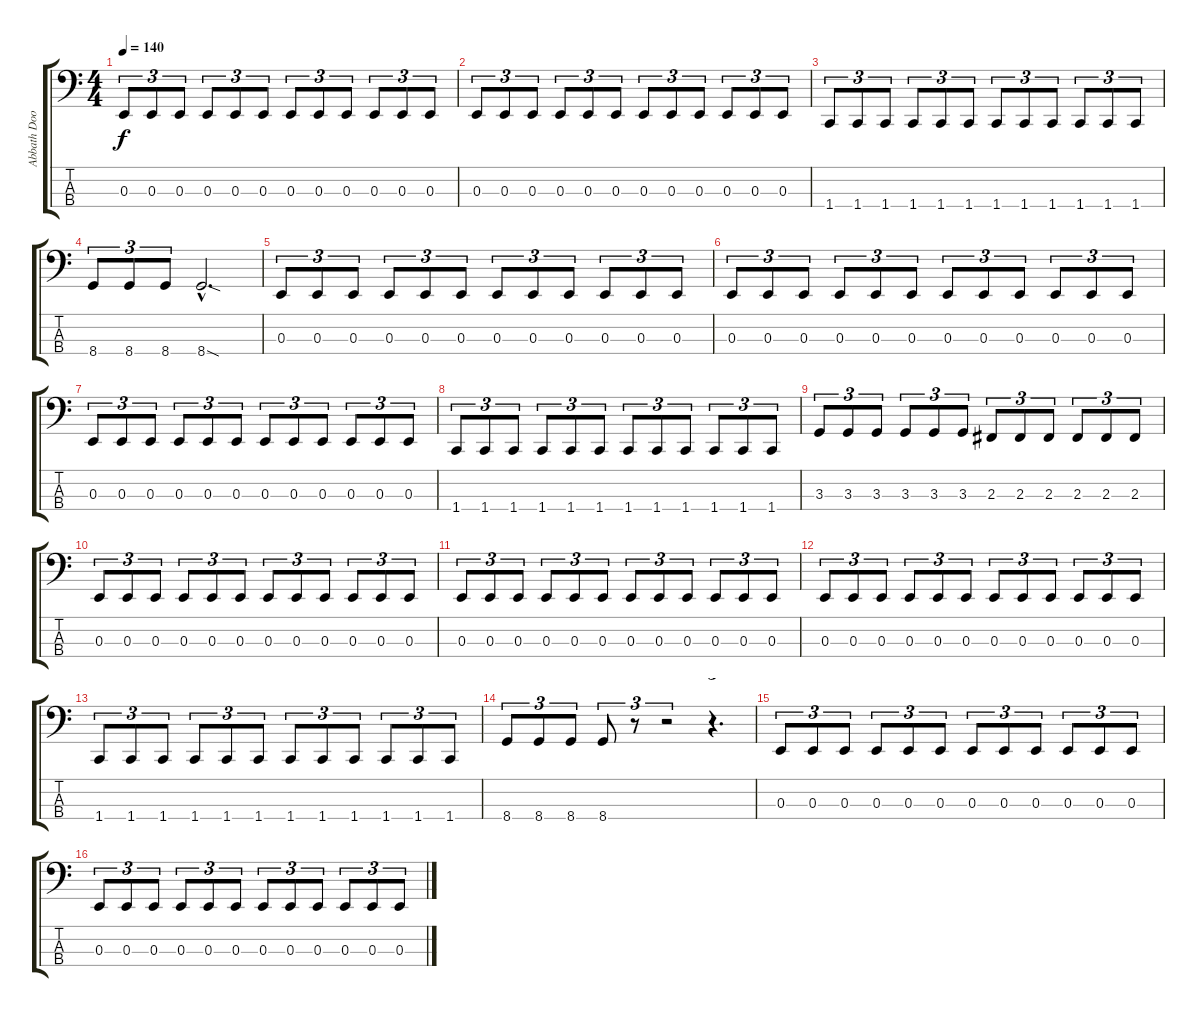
\track ("Abbath Doom Occulta (Bass)" "Abbath Doo") {instrument electricbasspick}
\staff {score tabs}
\tuning (D2 A1 E1 B0) {hide}
\ts (4 4)
\tempo 140
\clef f4
\ks c
0.3.8{tu (3 2) dy f} 0.3.8{tu (3 2)} 0.3.8{tu (3 2)} 0.3.8{tu (3 2)} 0.3.8{tu (3 2)} 0.3.8{tu (3 2)} 0.3.8{tu (3 2)} 0.3.8{tu (3 2)} 0.3.8{tu (3 2)} 0.3.8{tu (3 2)} 0.3.8{tu (3 2)} 0.3.8{tu (3 2)} |
0.3.8{tu (3 2)} 0.3.8{tu (3 2)} 0.3.8{tu (3 2)} 0.3.8{tu (3 2)} 0.3.8{tu (3 2)} 0.3.8{tu (3 2)} 0.3.8{tu (3 2)} 0.3.8{tu (3 2)} 0.3.8{tu (3 2)} 0.3.8{tu (3 2)} 0.3.8{tu (3 2)} 0.3.8{tu (3 2)} |
1.4.8{tu (3 2)} 1.4.8{tu (3 2)} 1.4.8{tu (3 2)} 1.4.8{tu (3 2)} 1.4.8{tu (3 2)} 1.4.8{tu (3 2)} 1.4.8{tu (3 2)} 1.4.8{tu (3 2)} 1.4.8{tu (3 2)} 1.4.8{tu (3 2)} 1.4.8{tu (3 2)} 1.4.8{tu (3 2)} |
8.4.8{tu (3 2)} 8.4.8{tu (3 2)} 8.4.8{tu (3 2)} 8.4{sod hac}.2{d} |
0.3.8{tu (3 2)} 0.3.8{tu (3 2)} 0.3.8{tu (3 2)} 0.3.8{tu (3 2)} 0.3.8{tu (3 2)} 0.3.8{tu (3 2)} 0.3.8{tu (3 2)} 0.3.8{tu (3 2)} 0.3.8{tu (3 2)} 0.3.8{tu (3 2)} 0.3.8{tu (3 2)} 0.3.8{tu (3 2)} |
0.3.8{tu (3 2)} 0.3.8{tu (3 2)} 0.3.8{tu (3 2)} 0.3.8{tu (3 2)} 0.3.8{tu (3 2)} 0.3.8{tu (3 2)} 0.3.8{tu (3 2)} 0.3.8{tu (3 2)} 0.3.8{tu (3 2)} 0.3.8{tu (3 2)} 0.3.8{tu (3 2)} 0.3.8{tu (3 2)} |
0.3.8{tu (3 2)} 0.3.8{tu (3 2)} 0.3.8{tu (3 2)} 0.3.8{tu (3 2)} 0.3.8{tu (3 2)} 0.3.8{tu (3 2)} 0.3.8{tu (3 2)} 0.3.8{tu (3 2)} 0.3.8{tu (3 2)} 0.3.8{tu (3 2)} 0.3.8{tu (3 2)} 0.3.8{tu (3 2)} |
1.4.8{tu (3 2)} 1.4.8{tu (3 2)} 1.4.8{tu (3 2)} 1.4.8{tu (3 2)} 1.4.8{tu (3 2)} 1.4.8{tu (3 2)} 1.4.8{tu (3 2)} 1.4.8{tu (3 2)} 1.4.8{tu (3 2)} 1.4.8{tu (3 2)} 1.4.8{tu (3 2)} 1.4.8{tu (3 2)} |
3.3.8{tu (3 2)} 3.3.8{tu (3 2)} 3.3.8{tu (3 2)} 3.3.8{tu (3 2)} 3.3.8{tu (3 2)} 3.3.8{tu (3 2)} 2.3.8{tu (3 2)} 2.3.8{tu (3 2)} 2.3.8{tu (3 2)} 2.3.8{tu (3 2)} 2.3.8{tu (3 2)} 2.3.8{tu (3 2)} |
0.3.8{tu (3 2)} 0.3.8{tu (3 2)} 0.3.8{tu (3 2)} 0.3.8{tu (3 2)} 0.3.8{tu (3 2)} 0.3.8{tu (3 2)} 0.3.8{tu (3 2)} 0.3.8{tu (3 2)} 0.3.8{tu (3 2)} 0.3.8{tu (3 2)} 0.3.8{tu (3 2)} 0.3.8{tu (3 2)} |
0.3.8{tu (3 2)} 0.3.8{tu (3 2)} 0.3.8{tu (3 2)} 0.3.8{tu (3 2)} 0.3.8{tu (3 2)} 0.3.8{tu (3 2)} 0.3.8{tu (3 2)} 0.3.8{tu (3 2)} 0.3.8{tu (3 2)} 0.3.8{tu (3 2)} 0.3.8{tu (3 2)} 0.3.8{tu (3 2)} |
0.3.8{tu (3 2)} 0.3.8{tu (3 2)} 0.3.8{tu (3 2)} 0.3.8{tu (3 2)} 0.3.8{tu (3 2)} 0.3.8{tu (3 2)} 0.3.8{tu (3 2)} 0.3.8{tu (3 2)} 0.3.8{tu (3 2)} 0.3.8{tu (3 2)} 0.3.8{tu (3 2)} 0.3.8{tu (3 2)} |
1.4.8{tu (3 2)} 1.4.8{tu (3 2)} 1.4.8{tu (3 2)} 1.4.8{tu (3 2)} 1.4.8{tu (3 2)} 1.4.8{tu (3 2)} 1.4.8{tu (3 2)} 1.4.8{tu (3 2)} 1.4.8{tu (3 2)} 1.4.8{tu (3 2)} 1.4.8{tu (3 2)} 1.4.8{tu (3 2)} |
8.4.8{tu (3 2)} 8.4.8{tu (3 2)} 8.4.8{tu (3 2)} 8.4.8{tu (3 2)} r.8{tu (3 2)} r.2{tu (3 2)} r.4{d tu (3 2)} |
0.3.8{tu (3 2)} 0.3.8{tu (3 2)} 0.3.8{tu (3 2)} 0.3.8{tu (3 2)} 0.3.8{tu (3 2)} 0.3.8{tu (3 2)} 0.3.8{tu (3 2)} 0.3.8{tu (3 2)} 0.3.8{tu (3 2)} 0.3.8{tu (3 2)} 0.3.8{tu (3 2)} 0.3.8{tu (3 2)} |
0.3.8{tu (3 2)} 0.3.8{tu (3 2)} 0.3.8{tu (3 2)} 0.3.8{tu (3 2)} 0.3.8{tu (3 2)} 0.3.8{tu (3 2)} 0.3.8{tu (3 2)} 0.3.8{tu (3 2)} 0.3.8{tu (3 2)} 0.3.8{tu (3 2)} 0.3.8{tu (3 2)} 0.3.8{tu (3 2)}
